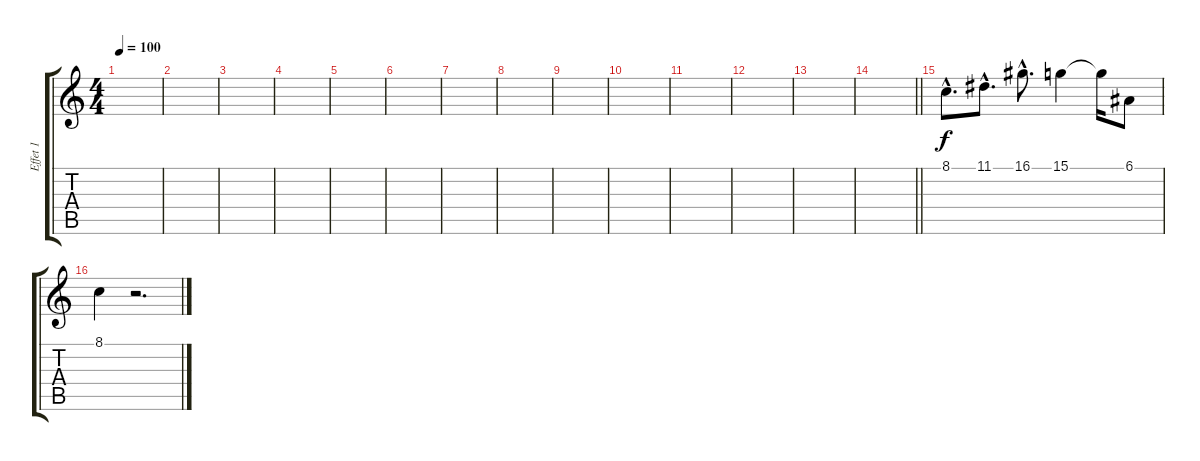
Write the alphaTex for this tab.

\track ("Effet 1" "Effet 1") {instrument lead4chiff}
\staff {score tabs}
\tuning (E4 B3 G3 D3 A2 E2) {hide}
\ts (4 4)
\tempo 100
\clef g2
\ks c
|
|
|
|
|
|
|
|
|
|
|
|
|
\barLineRight lightlight
|
8.1{hac}.8{d} 11.1{hac}.8{d} 16.1{hac}.8{d} 15.1.4 15.1{t}.16 6.1.8 |
8.1.4 r.2{d}
